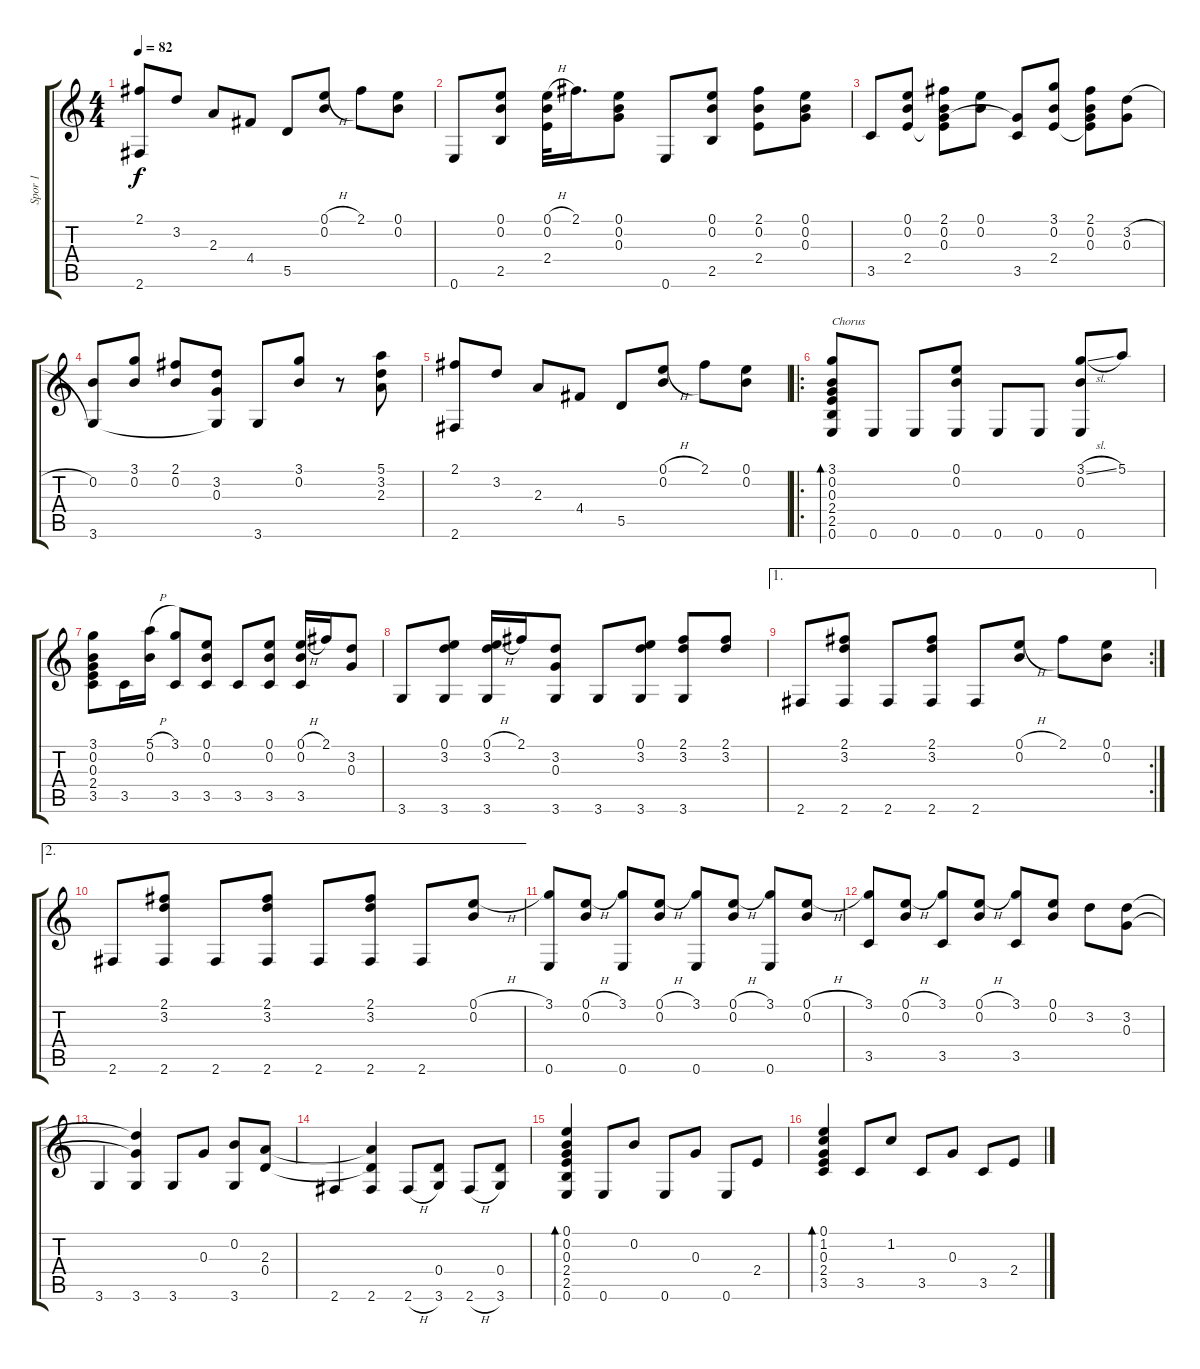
\track ("Spor 1" "Spor 1") {instrument acousticguitarsteel}
\staff {score tabs}
\tuning (E4 B3 G3 D3 A2 E2) {hide}
\ts (4 4)
\tempo 82
\clef g2
\ks c
(2.1 2.6).8{dy f} 3.2.8 2.3.8 4.4.8 5.5.8 (0.1{h} 0.2).8 2.1.8 (0.1 0.2).8 |
0.6.8 (0.1 0.2 2.5).8 (0.1{h} 0.2 2.4).32 2.1.16{d} (0.1 0.2 0.3).8 0.6.8 (0.1 0.2 2.5).8 (2.1 0.2 2.4).8 (0.1 0.2 0.3).8 |
3.5.8 (0.1 0.2 2.4).8 (2.1 0.2 0.3 2.4{t}).8 (0.1 0.2).8 (0.3{t} 3.5).8 (3.1 0.2 2.4).8 (2.1 0.2 0.3 2.4{t}).8 (3.2{h} 0.3).8 |
(0.2 3.6).8 (3.1 0.2).8 (2.1 0.2).8 (3.2 0.3 3.6{t}).8 3.6.8 (3.1 0.2).8 r.8 (5.1 3.2 2.3).8 |
(2.1 2.6).8 3.2.8 2.3.8 4.4.8 5.5.8 (0.1{h} 0.2).8 2.1.8 (0.1 0.2).8 |
\ro
(3.1 0.2 0.3 2.4 2.5 0.6).8{bd 60 txt "Chorus"} 0.6.8 0.6.8 (0.1 0.2 0.6).8 0.6.8 0.6.8 (3.1{sl} 0.2 0.6).8 5.1.8 |
(3.1 0.2 0.3 2.4 3.5).8 3.5.16 (5.1{h} 0.2).16 (3.1 3.5).8 (0.1 0.2 3.5).8 3.5.8 (0.1 0.2 3.5).8 (0.1{h} 0.2 3.5).16 2.1.16 (3.2 0.3).8 |
3.6.8 (0.1 3.2 3.6).8 (0.1{h} 3.2 3.6).16 2.1.16 (3.2 0.3 3.6).8 3.6.8 (0.1 3.2 3.6).8 (2.1 3.2 3.6).8 (2.1 3.2).8 |
\ae 1
\rc 2
2.6.8 (2.1 3.2 2.6).8 2.6.8 (2.1 3.2 2.6).8 2.6.8 (0.1{h} 0.2).8 2.1.8 (0.1 0.2).8 |
\ae 2
2.6.8 (2.1 3.2 2.6).8 2.6.8 (2.1 3.2 2.6).8 2.6.8 (2.1 3.2 2.6).8 2.6.8 (0.1{h} 0.2).8 |
(3.1 0.6).8 (0.1{h} 0.2).8 (3.1 0.6).8 (0.1{h} 0.2).8 (3.1 0.6).8 (0.1{h} 0.2).8 (3.1 0.6).8 (0.1{h} 0.2).8 |
(3.1 3.5).8 (0.1{h} 0.2).8 (3.1 3.5).8 (0.1{h} 0.2).8 (3.1 3.5).8 (0.1 0.2).8 3.2.8 (3.2 0.3).8 |
3.6.4 (3.2{t} 0.3{t} 3.6).4 3.6.8 0.3.8 (0.2 3.6).8 (2.3 0.4).8 |
2.6.4 (2.3{t} 0.4{t} 2.6).4 2.6{h}.8 (0.4 3.6).8 2.6{h}.8 (0.4 3.6).8 |
(0.1 0.2 0.3 2.4 2.5 0.6).4{bd 60} 0.6.8 0.2.8 0.6.8 0.3.8 0.6.8 2.4.8 |
(0.1 1.2 0.3 2.4 3.5).4{bd 60} 3.5.8 1.2.8 3.5.8 0.3.8 3.5.8 2.4.8
